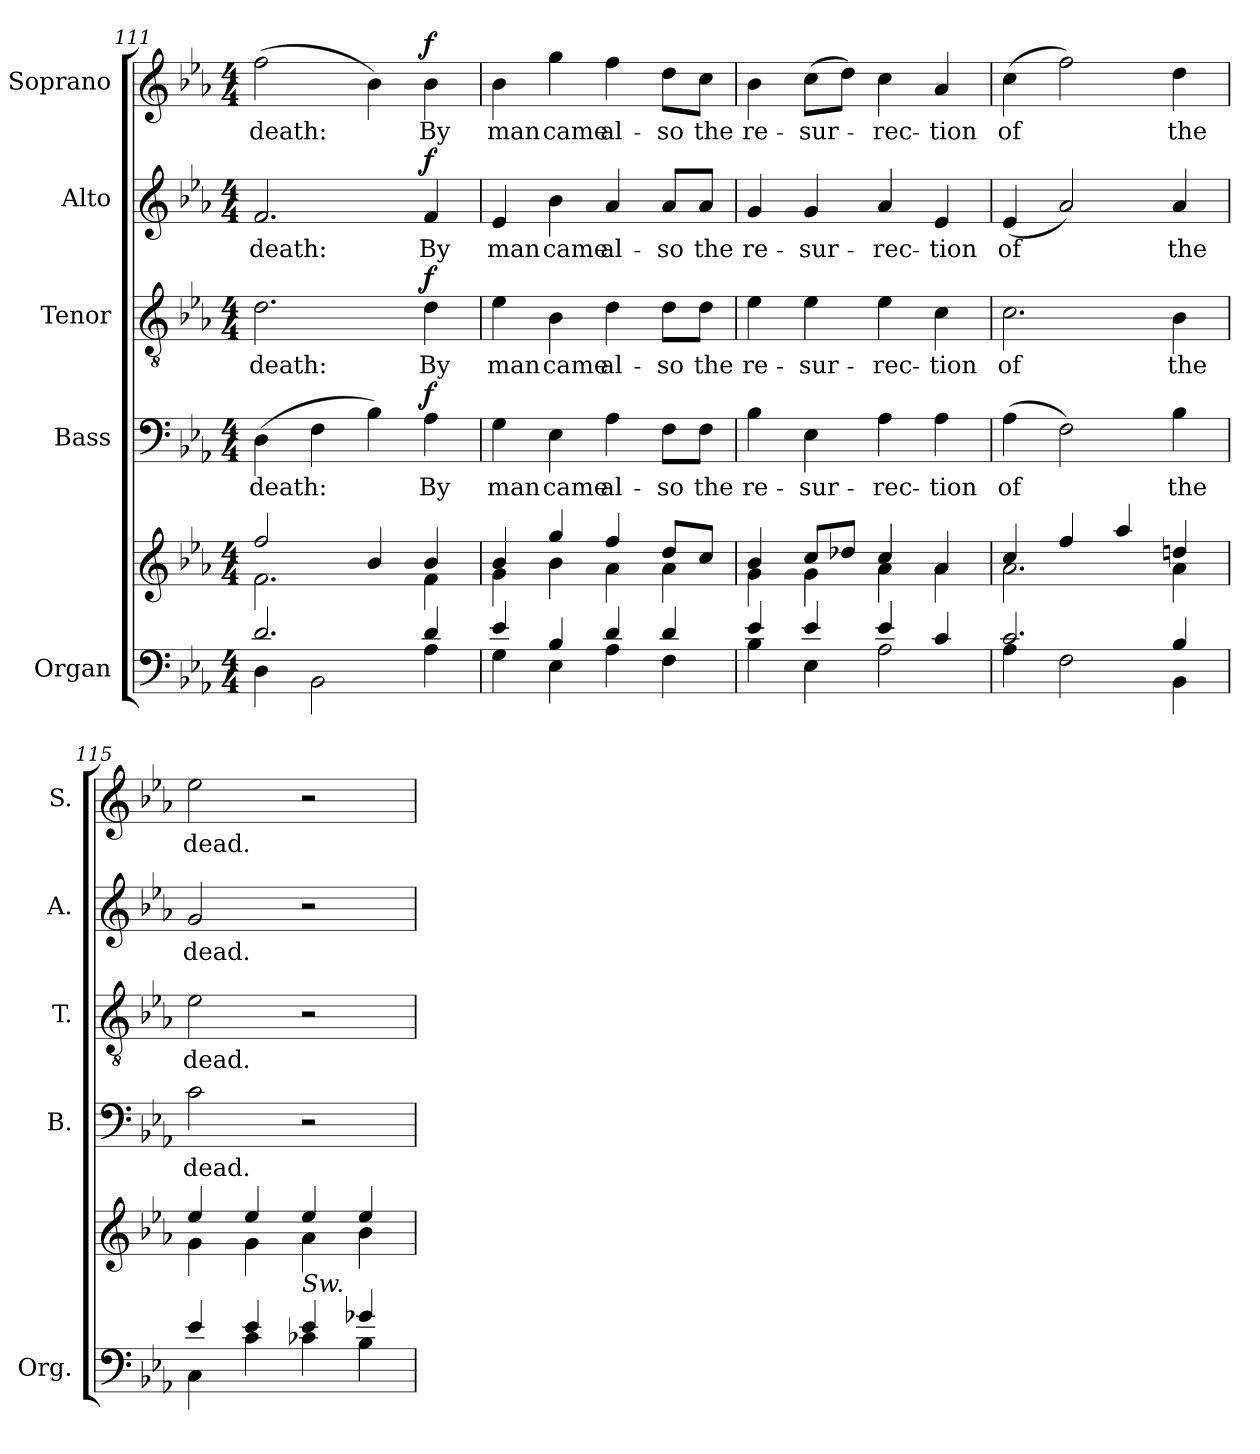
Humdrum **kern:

**kern	**kern	**kern	**text	**dynam	**kern	**text	**dynam	**kern	**text	**dynam	**kern	**text	**dynam
*part5	*part5	*part4	*part4	*part4	*part3	*part3	*part3	*part2	*part2	*part2	*part1	*part1	*part1
*staff6	*staff5	*staff4	*staff4	*staff4	*staff3	*staff3	*staff3	*staff2	*staff2	*staff2	*staff1	*staff1	*staff1
*I"Organ	*	*I"Bass	*	*	*I"Tenor	*	*	*I"Alto	*	*	*I"Soprano	*	*
*I'Org.	*	*I'B.	*	*	*I'T.	*	*	*I'A.	*	*	*I'S.	*	*
*clefF4	*clefG2	*clefF4	*	*	*clefGv2	*	*	*clefG2	*	*	*clefG2	*	*
*	*	*	*	*	*ITrd7c12	*	*	*	*	*	*	*	*
*k[b-e-a-]	*k[b-e-a-]	*k[b-e-a-]	*	*	*k[b-e-a-]	*	*	*k[b-e-a-]	*	*	*k[b-e-a-]	*	*
*E-:	*E-:	*E-:	*	*	*E-:	*	*	*E-:	*	*	*E-:	*	*
*M4/4	*M4/4	*M4/4	*	*	*M4/4	*	*	*M4/4	*	*	*M4/4	*	*
=111	=111	=111	=111	=111	=111	=111	=111	=111	=111	=111	=111	=111	=111
*^	*^	*	*	*	*	*	*	*	*	*	*	*	*
!	!	!	!	!	!LO:LY:b:color=#000000	!	!	!	!	!	!	!	!	!	!
!	!	!	!	!	!	!	!	!LO:LY:b:color=#000000	!	!	!	!	!	!	!
!	!	!	!	!	!	!	!	!	!	!	!LO:LY:b:color=#000000	!	!	!	!
!	!	!	!	!	!	!	!	!	!	!	!	!	!	!LO:LY:b:color=#000000	!
2.di/	4Di\	2ffi/	2.fi\	(4Di\	death:	.	2.Di\	death:	.	2.fi/	death:	.	(2ffi\	death:	.
.	2BB-i\	.	.	4Fi\	.	.	.	.	.	.	.	.	.	.	.
.	.	4b-i/	.	4B-i\)	.	.	.	.	.	.	.	.	4b-i\)	.	.
!	!	!	!	!	!LO:LY:b:color=#000000	!	!	!	!	!	!	!	!	!	!
!	!	!	!	!	!	!	!	!LO:LY:b:color=#000000	!	!	!	!	!	!	!
!	!	!	!	!	!	!	!	!	!	!	!LO:LY:b:color=#000000	!	!	!	!
!	!	!	!	!	!	!	!	!	!	!	!	!	!	!LO:LY:b:color=#000000	!
4di/	4A-i\	4b-i/	4fi\	4A-i\	By	f	4Di\	By	f	4fi/	By	f	4b-i\	By	f
=112	=112	=112	=112	=112	=112	=112	=112	=112	=112	=112	=112	=112	=112	=112	=112
!	!	!	!	!	!LO:LY:b:color=#000000	!	!	!	!	!	!	!	!	!	!
!	!	!	!	!	!	!	!	!LO:LY:b:color=#000000	!	!	!	!	!	!	!
!	!	!	!	!	!	!	!	!	!	!	!LO:LY:b:color=#000000	!	!	!	!
!	!	!	!	!	!	!	!	!	!	!	!	!	!	!LO:LY:b:color=#000000	!
4e-i/	4Gi\	4b-i/	4gi\	4Gi\	man	.	4E-i\	man	.	4e-i/	man	.	4b-i\	man	.
!	!	!	!	!	!LO:LY:b:color=#000000	!	!	!	!	!	!	!	!	!	!
!	!	!	!	!	!	!	!	!LO:LY:b:color=#000000	!	!	!	!	!	!	!
!	!	!	!	!	!	!	!	!	!	!	!LO:LY:b:color=#000000	!	!	!	!
!	!	!	!	!	!	!	!	!	!	!	!	!	!	!LO:LY:b:color=#000000	!
4B-i/	4E-i\	4ggi/	4b-i\	4E-i\	came	.	4BB-i\	came	.	4b-i\	came	.	4ggi\	came	.
!	!	!	!	!	!LO:LY:b:color=#000000	!	!	!	!	!	!	!	!	!	!
!	!	!	!	!	!	!	!	!LO:LY:b:color=#000000	!	!	!	!	!	!	!
!	!	!	!	!	!	!	!	!	!	!	!LO:LY:b:color=#000000	!	!	!	!
!	!	!	!	!	!	!	!	!	!	!	!	!	!	!LO:LY:b:color=#000000	!
4di/	4A-i\	4ffi/	4a-i\	4A-i\	al-	.	4Di\	al-	.	4a-i/	al-	.	4ffi\	al-	.
!	!	!	!	!	!LO:LY:b:color=#000000	!	!	!	!	!	!	!	!	!	!
!	!	!	!	!	!	!	!	!LO:LY:b:color=#000000	!	!	!	!	!	!	!
!	!	!	!	!	!	!	!	!	!	!	!LO:LY:b:color=#000000	!	!	!	!
!	!	!	!	!	!	!	!	!	!	!	!	!	!	!LO:LY:b:color=#000000	!
4di/	4Fi\	8ddi/L	4a-i\	8Fi\L	-so	.	8Di\L	-so	.	8a-i/L	-so	.	8ddi\L	-so	.
!	!	!	!	!	!LO:LY:b:color=#000000	!	!	!	!	!	!	!	!	!	!
!	!	!	!	!	!	!	!	!LO:LY:b:color=#000000	!	!	!	!	!	!	!
!	!	!	!	!	!	!	!	!	!	!	!LO:LY:b:color=#000000	!	!	!	!
!	!	!	!	!	!	!	!	!	!	!	!	!	!	!LO:LY:b:color=#000000	!
.	.	8cci/J	.	8Fi\J	the	.	8Di\J	the	.	8a-i/J	the	.	8cci\J	the	.
=113	=113	=113	=113	=113	=113	=113	=113	=113	=113	=113	=113	=113	=113	=113	=113
!	!	!	!	!	!LO:LY:b:color=#000000	!	!	!	!	!	!	!	!	!	!
!	!	!	!	!	!	!	!	!LO:LY:b:color=#000000	!	!	!	!	!	!	!
!	!	!	!	!	!	!	!	!	!	!	!LO:LY:b:color=#000000	!	!	!	!
!	!	!	!	!	!	!	!	!	!	!	!	!	!	!LO:LY:b:color=#000000	!
4e-i/	4B-i\	4b-i/	4gi\	4B-i\	re-	.	4E-i\	re-	.	4gi/	re-	.	4b-i\	re-	.
!	!	!	!	!	!LO:LY:b:color=#000000	!	!	!	!	!	!	!	!	!	!
!	!	!	!	!	!	!	!	!LO:LY:b:color=#000000	!	!	!	!	!	!	!
!	!	!	!	!	!	!	!	!	!	!	!LO:LY:b:color=#000000	!	!	!	!
!	!	!	!	!	!	!	!	!	!	!	!	!	!	!LO:LY:b:color=#000000	!
4e-i/	4E-i\	8cci/L	4gi\	4E-i\	-sur-	.	4E-i\	-sur-	.	4gi/	-sur-	.	(8cci\L	-sur-	.
.	.	8dd-Xi/J	.	.	.	.	.	.	.	.	.	.	8ddi\J)	.	.
!	!	!	!	!	!LO:LY:b:color=#000000	!	!	!	!	!	!	!	!	!	!
!	!	!	!	!	!	!	!	!LO:LY:b:color=#000000	!	!	!	!	!	!	!
!	!	!	!	!	!	!	!	!	!	!	!LO:LY:b:color=#000000	!	!	!	!
!	!	!	!	!	!	!	!	!	!	!	!	!	!	!LO:LY:b:color=#000000	!
4e-i/	2A-i\	4cci/	4a-i\	4A-i\	-rec-	.	4E-i\	-rec-	.	4a-i/	-rec-	.	4cci\	-rec-	.
!	!	!	!	!	!LO:LY:b:color=#000000	!	!	!	!	!	!	!	!	!	!
!	!	!	!	!	!	!	!	!LO:LY:b:color=#000000	!	!	!	!	!	!	!
!	!	!	!	!	!	!	!	!	!	!	!LO:LY:b:color=#000000	!	!	!	!
!	!	!	!	!	!	!	!	!	!	!	!	!	!	!LO:LY:b:color=#000000	!
4ci/	.	4a-i/	4a-i\	4A-i\	-tion	.	4Ci\	-tion	.	4e-i/	-tion	.	4a-i/	-tion	.
=114	=114	=114	=114	=114	=114	=114	=114	=114	=114	=114	=114	=114	=114	=114	=114
!	!	!	!	!	!LO:LY:b:color=#000000	!	!	!	!	!	!	!	!	!	!
!	!	!	!	!	!	!	!	!LO:LY:b:color=#000000	!	!	!	!	!	!	!
!	!	!	!	!	!	!	!	!	!	!	!LO:LY:b:color=#000000	!	!	!	!
!	!	!	!	!	!	!	!	!	!	!	!	!	!	!LO:LY:b:color=#000000	!
2.ci/	4A-i\	4cci/	2.a-i\	(4A-i\	of	.	2.Ci\	of	.	(4e-i/	of	.	(4cci\	of	.
.	2Fi\	4ffi/	.	2Fi\)	.	.	.	.	.	2a-i/)	.	.	2ffi\)	.	.
.	.	4aa-i/	.	.	.	.	.	.	.	.	.	.	.	.	.
!	!	!	!	!	!LO:LY:b:color=#000000	!	!	!	!	!	!	!	!	!	!
!	!	!	!	!	!	!	!	!LO:LY:b:color=#000000	!	!	!	!	!	!	!
!	!	!	!	!	!	!	!	!	!	!	!LO:LY:b:color=#000000	!	!	!	!
!	!	!	!	!	!	!	!	!	!	!	!	!	!	!LO:LY:b:color=#000000	!
4B-i/	4BB-i\	4ddni/	4a-i\	4B-i\	the	.	4BB-i\	the	.	4a-i/	the	.	4ddi\	the	.
=115	=115	=115	=115	=115	=115	=115	=115	=115	=115	=115	=115	=115	=115	=115	=115
!	!	!	!	!	!LO:LY:b:color=#000000	!	!	!	!	!	!	!	!	!	!
!	!	!	!	!	!	!	!	!LO:LY:b:color=#000000	!	!	!	!	!	!	!
!	!	!	!	!	!	!	!	!	!	!	!LO:LY:b:color=#000000	!	!	!	!
!	!	!	!	!	!	!	!	!	!	!	!	!	!	!LO:LY:b:color=#000000	!
4e-i/	4Ci\	4ee-i/	4gi\	2ci\	dead.	.	2E-i\	dead.	.	2gi/	dead.	.	2ee-i\	dead.	.
4e-i/	4ci\	4ee-i/	4gi\	.	.	.	.	.	.	.	.	.	.	.	.
!	!	!LO:TX:b:i:t=Sw.	!	!	!	!	!	!	!	!	!	!	!	!	!
4e-i/	4c-Xi\	4ee-i/	4a-i\	2r	.	.	2r	.	.	2r	.	.	2r	.	.
4g-Xi/	4B-i\	4ee-i/	4b-i\	.	.	.	.	.	.	.	.	.	.	.	.
*v	*v	*	*	*	*	*	*	*	*	*	*	*	*	*	*
*	*v	*v	*	*	*	*	*	*	*	*	*	*	*	*
=	=	=	=	=	=	=	=	=	=	=	=	=	=
*-	*-	*-	*-	*-	*-	*-	*-	*-	*-	*-	*-	*-	*-
